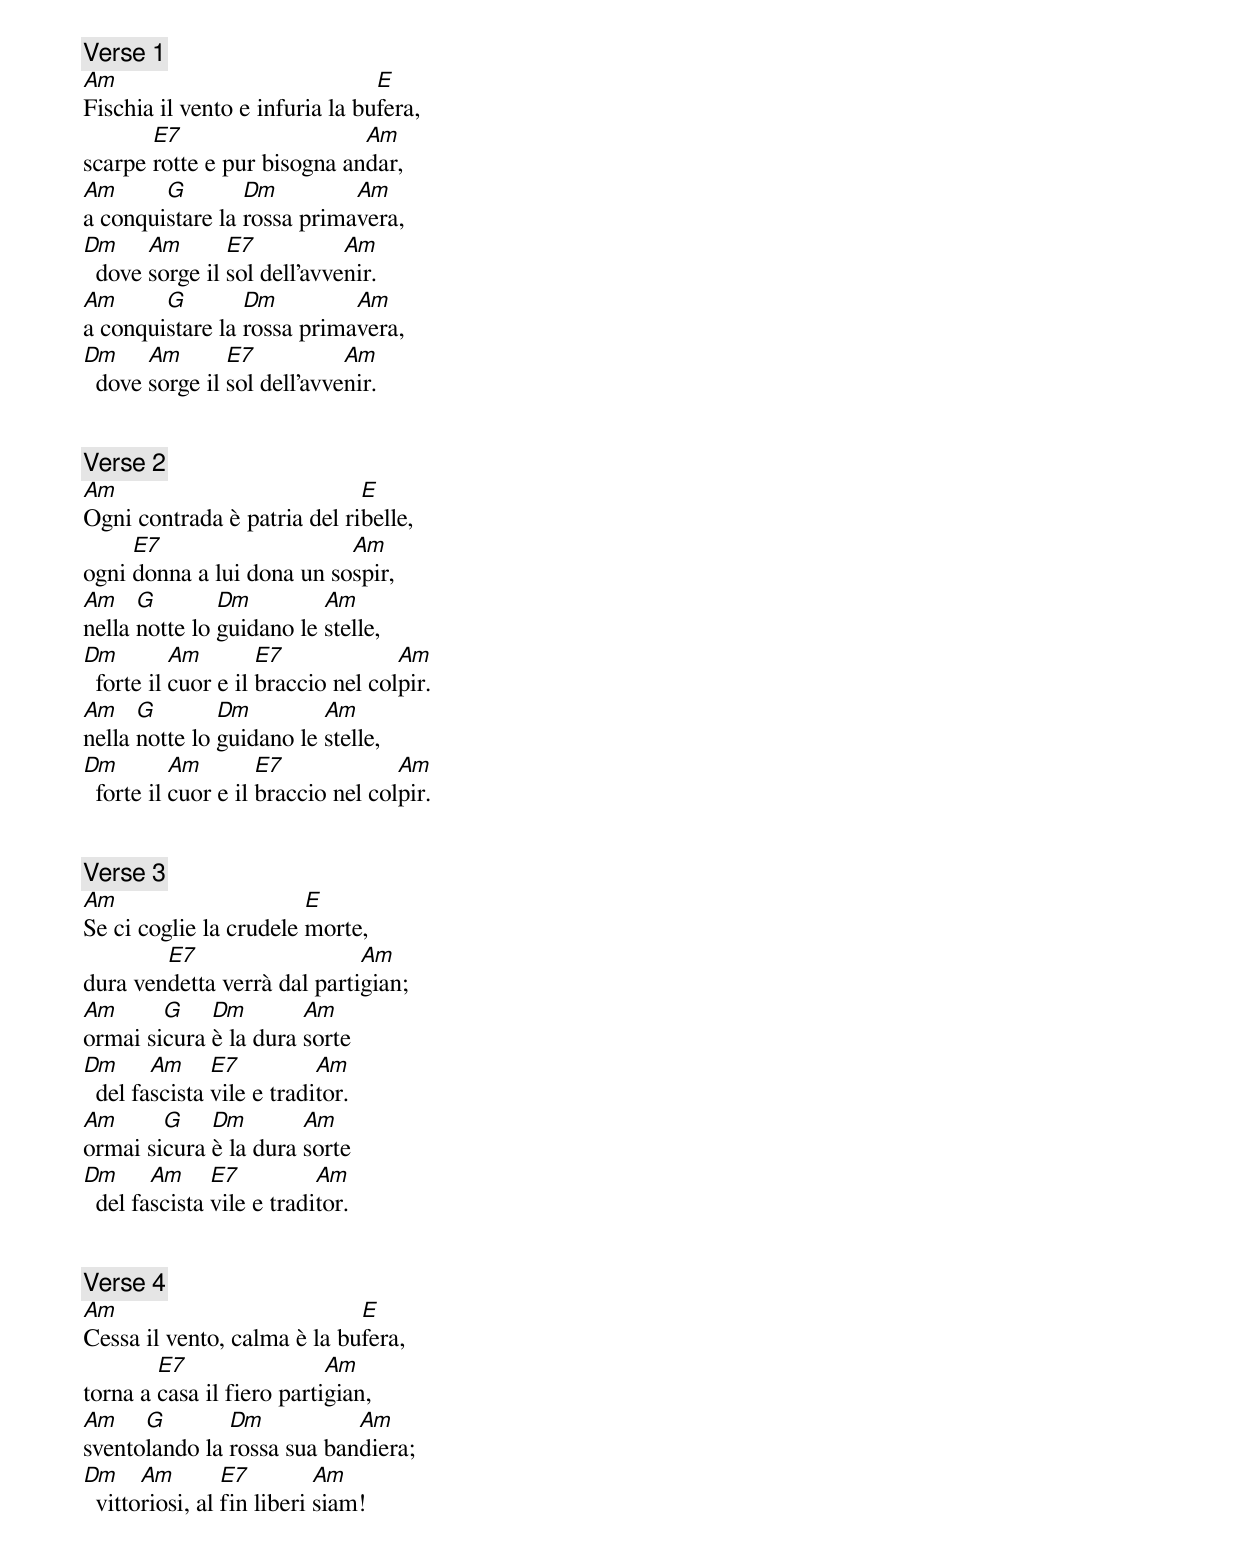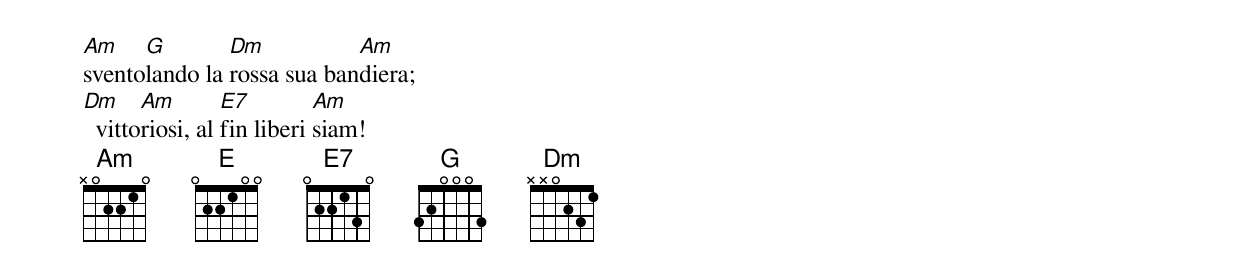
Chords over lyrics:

[Verse 1]
Am                              E
Fischia il vento e infuria la bufera,
       E7                    Am
scarpe rotte e pur bisogna andar,
Am      G        Dm         Am
a conquistare la rossa primavera,
Dm     Am       E7           Am
  dove sorge il sol dell'avvenir.
Am      G        Dm         Am
a conquistare la rossa primavera,
Dm     Am       E7           Am
  dove sorge il sol dell'avvenir.


[Verse 2]
Am                           E
Ogni contrada è patria del ribelle,
     E7                    Am
ogni donna a lui dona un sospir,
Am    G        Dm         Am
nella notte lo guidano le stelle,
Dm         Am        E7             Am
  forte il cuor e il braccio nel colpir.
Am    G        Dm         Am
nella notte lo guidano le stelle,
Dm         Am        E7             Am
  forte il cuor e il braccio nel colpir.


[Verse 3]
Am                      E
Se ci coglie la crudele morte,
        E7                   Am
dura vendetta verrà dal partigian;
Am      G    Dm        Am
ormai sicura è la dura sorte
Dm      Am     E7          Am
  del fascista vile e traditor.
Am      G    Dm        Am
ormai sicura è la dura sorte
Dm      Am     E7          Am
  del fascista vile e traditor.


[Verse 4]
Am                           E
Cessa il vento, calma è la bufera,
        E7                 Am
torna a casa il fiero partigian,
Am    G        Dm           Am
sventolando la rossa sua bandiera;
Dm     Am        E7         Am
  vittoriosi, al fin liberi siam!
Am    G        Dm           Am
sventolando la rossa sua bandiera;
Dm     Am        E7         Am
  vittoriosi, al fin liberi siam!
